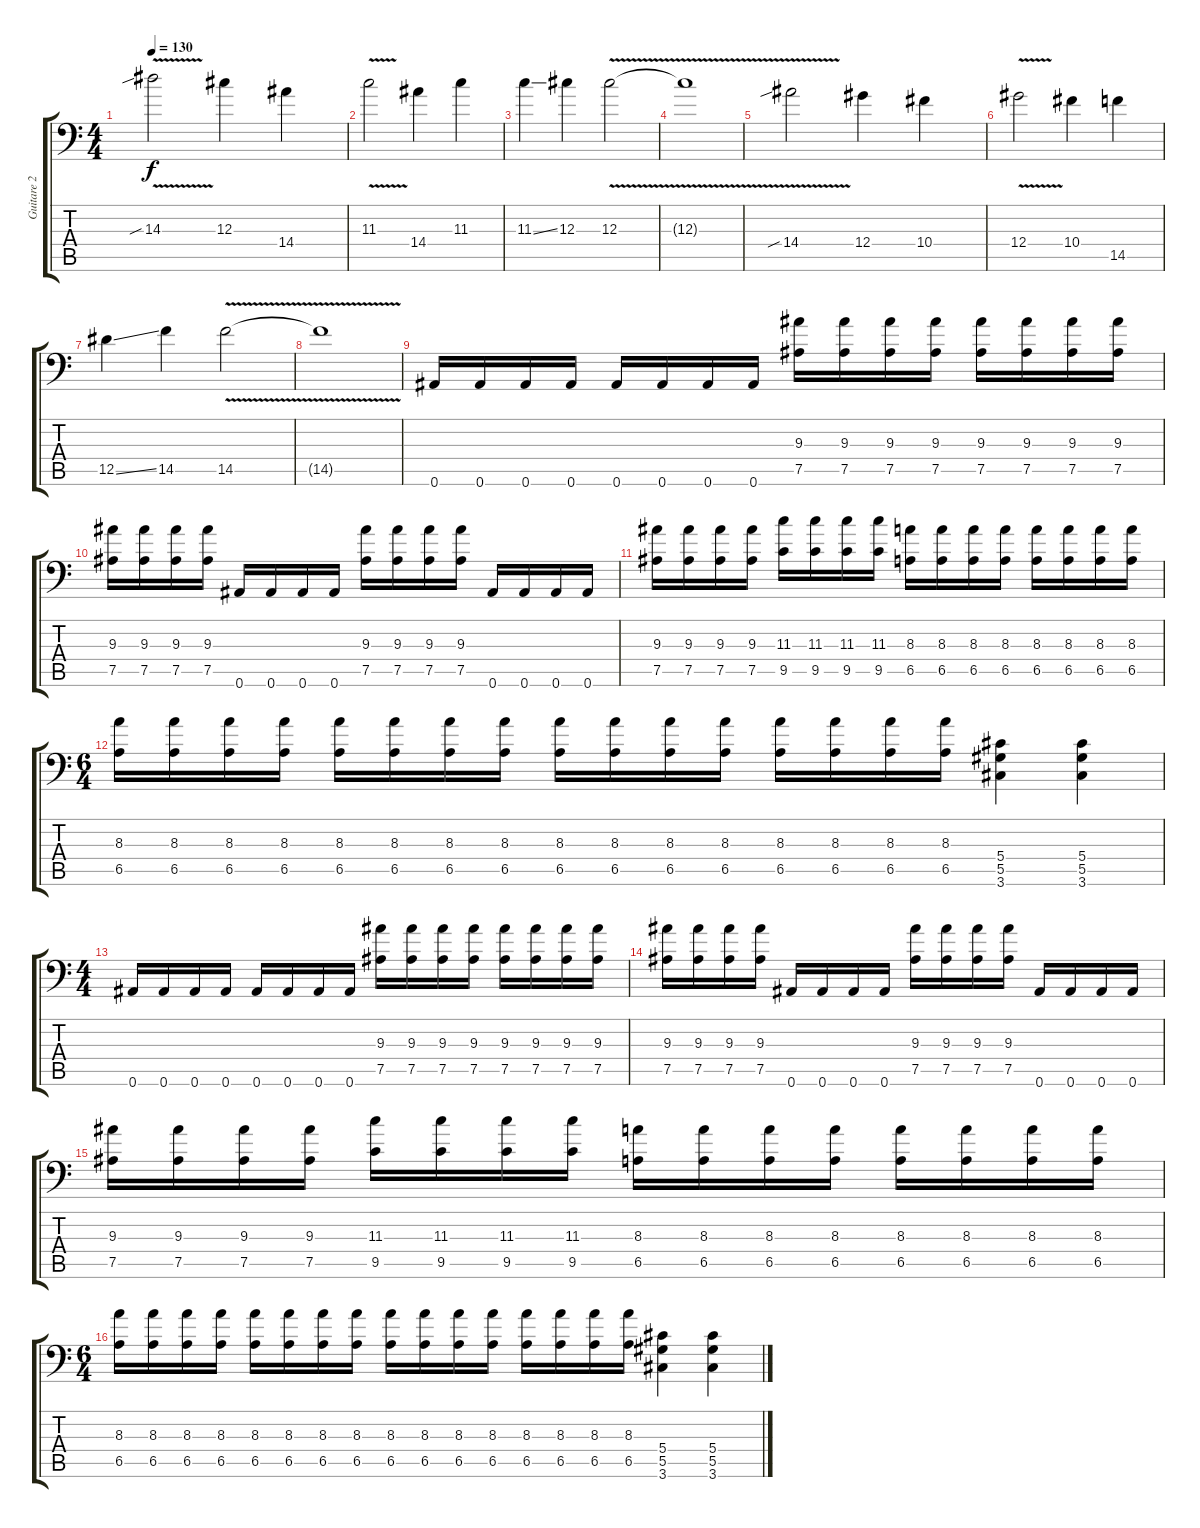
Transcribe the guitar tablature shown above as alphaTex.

\track ("Guitare 2" "Guitare 2") {instrument distortionguitar}
\staff {score tabs}
\tuning (Bb3 F3 Db3 Ab2 Eb2 Bb1) {hide}
\ts (4 4)
\tempo 130
\clef f4
\ks c
14.3{v sib}.2{dy f} 12.3.4 14.4.4 |
11.3{v}.2 14.4.4 11.3.4 |
11.3{ss}.4 12.3.4 12.3{v}.2 |
12.3{t}.1 |
14.4{v sib}.2 12.4.4 10.4.4 |
12.4{v}.2 10.4.4 14.5.4 |
12.5{ss}.4 14.5.4 14.5{v}.2 |
14.5{t}.1 |
0.6.16 0.6.16 0.6.16 0.6.16 0.6.16 0.6.16 0.6.16 0.6.16 (9.3 7.5).16 (9.3 7.5).16 (9.3 7.5).16 (9.3 7.5).16 (9.3 7.5).16 (9.3 7.5).16 (9.3 7.5).16 (9.3 7.5).16 |
(9.3 7.5).16 (9.3 7.5).16 (9.3 7.5).16 (9.3 7.5).16 0.6.16 0.6.16 0.6.16 0.6.16 (9.3 7.5).16 (9.3 7.5).16 (9.3 7.5).16 (9.3 7.5).16 0.6.16 0.6.16 0.6.16 0.6.16 |
(9.3 7.5).16 (9.3 7.5).16 (9.3 7.5).16 (9.3 7.5).16 (11.3 9.5).16 (11.3 9.5).16 (11.3 9.5).16 (11.3 9.5).16 (8.3 6.5).16 (8.3 6.5).16 (8.3 6.5).16 (8.3 6.5).16 (8.3 6.5).16 (8.3 6.5).16 (8.3 6.5).16 (8.3 6.5).16 |
\ts (6 4)
(8.3 6.5).16 (8.3 6.5).16 (8.3 6.5).16 (8.3 6.5).16 (8.3 6.5).16 (8.3 6.5).16 (8.3 6.5).16 (8.3 6.5).16 (8.3 6.5).16 (8.3 6.5).16 (8.3 6.5).16 (8.3 6.5).16 (8.3 6.5).16 (8.3 6.5).16 (8.3 6.5).16 (8.3 6.5).16 (5.4 5.5 3.6).4 (5.4 5.5 3.6).4 |
\ts (4 4)
0.6.16 0.6.16 0.6.16 0.6.16 0.6.16 0.6.16 0.6.16 0.6.16 (9.3 7.5).16 (9.3 7.5).16 (9.3 7.5).16 (9.3 7.5).16 (9.3 7.5).16 (9.3 7.5).16 (9.3 7.5).16 (9.3 7.5).16 |
(9.3 7.5).16 (9.3 7.5).16 (9.3 7.5).16 (9.3 7.5).16 0.6.16 0.6.16 0.6.16 0.6.16 (9.3 7.5).16 (9.3 7.5).16 (9.3 7.5).16 (9.3 7.5).16 0.6.16 0.6.16 0.6.16 0.6.16 |
(9.3 7.5).16 (9.3 7.5).16 (9.3 7.5).16 (9.3 7.5).16 (11.3 9.5).16 (11.3 9.5).16 (11.3 9.5).16 (11.3 9.5).16 (8.3 6.5).16 (8.3 6.5).16 (8.3 6.5).16 (8.3 6.5).16 (8.3 6.5).16 (8.3 6.5).16 (8.3 6.5).16 (8.3 6.5).16 |
\ts (6 4)
(8.3 6.5).16 (8.3 6.5).16 (8.3 6.5).16 (8.3 6.5).16 (8.3 6.5).16 (8.3 6.5).16 (8.3 6.5).16 (8.3 6.5).16 (8.3 6.5).16 (8.3 6.5).16 (8.3 6.5).16 (8.3 6.5).16 (8.3 6.5).16 (8.3 6.5).16 (8.3 6.5).16 (8.3 6.5).16 (5.4 5.5 3.6).4 (5.4 5.5 3.6).4
